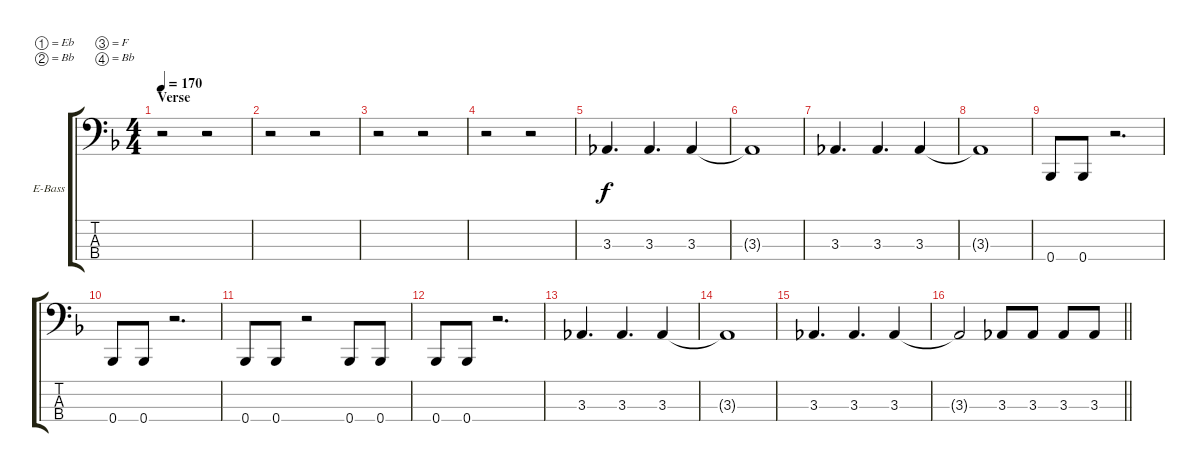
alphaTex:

\bracketExtendMode groupsimilarinstruments
\firstSystemTrackNameOrientation horizontal
\otherSystemsTrackNameOrientation horizontal
\track ("Peter Iwers" "E-Bass") {instrument electricbasspick}
\staff {score tabs}
\tuning (Eb2 Bb1 F1 Bb0)
\ts (4 4)
\section ("" "Verse")
\tempo 170
\clef f4
\scale
0.301639
\ks dminor
r.2{dy f} r.2 |
\scale
0.301639 r.2 r.2 |
\scale
0.316151 r.2 r.2 |
\scale
0.316151 r.2 r.2 |
\scale
0.367698 3.3.4{d} 3.3.4{d} 3.3.4 |
\scale
0.268398 3.3{t}.1 |
\scale
0.463203 3.3.4{d} 3.3.4{d} 3.3.4 |
\scale
0.268398 3.3{t}.1 |
\scale
0.306748 0.4.8 0.4.8 r.2{d} |
\scale
0.306748 0.4.8 0.4.8 r.2{d} |
\scale
0.386503 0.4.8 0.4.8 r.2 0.4.8 0.4.8 |
\scale
0.371747 0.4.8 0.4.8 r.2{d} |
\scale
0.39777 3.3.4{d} 3.3.4{d} 3.3.4 |
\scale
0.230483 3.3{t}.1 |
\scale
0.30226 3.3.4{d} 3.3.4{d} 3.3.4 |
\scale
0.355932
\barLineRight lightlight
3.3{t}.2 3.3.8 3.3.8 3.3.8 3.3.8
